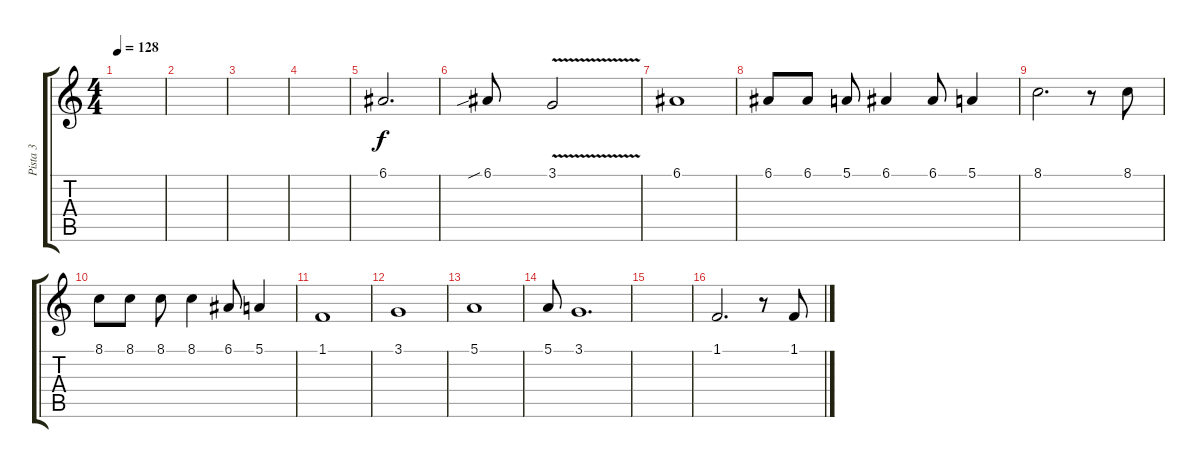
\track ("Pista 3" "Pista 3") {instrument tenorsax}
\staff {score tabs}
\tuning (E4 B3 G3 D3 A2 E2) {hide}
\ts (4 4)
\tempo 128
\clef g2
\ks c
|
|
|
|
6.1.2{d} |
6.1{sib}.8 3.1{v}.2 |
6.1.1 |
6.1.8 6.1.8 5.1.8 6.1.4 6.1.8 5.1.4 |
8.1.2{d} r.8 8.1.8 |
8.1.8 8.1.8 8.1.8 8.1.4 6.1.8 5.1.4 |
1.1.1 |
3.1.1 |
5.1.1 |
5.1.8 3.1.1{d} |
|
1.1.2{d} r.8 1.1.8
